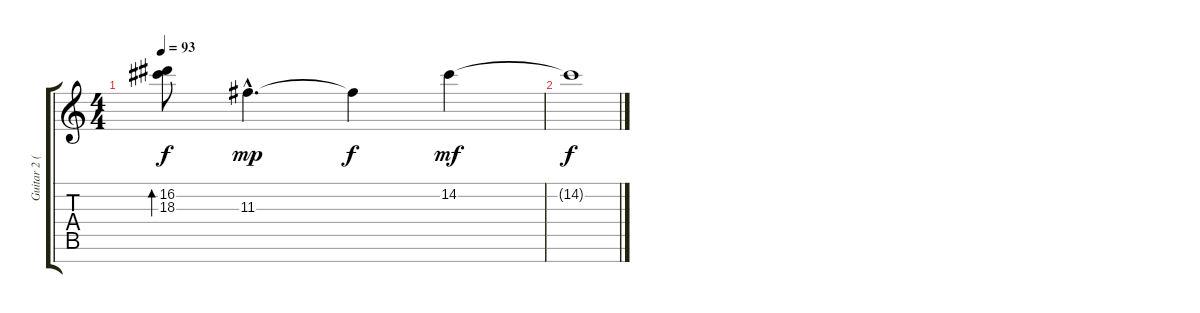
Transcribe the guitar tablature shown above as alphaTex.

\track ("Guitar 2 (1st to 7th string)" "Guitar 2 (") {instrument distortionguitar}
\staff {score tabs}
\tuning (E4 B3 G3 D3 A2 E2 B1) {hide}
\ts (4 4)
\tempo 93
\clef g2
\ks c
(16.2{t} 18.3{t}).8{bd 240 dy f} 11.3{hac}.4{d dy mp} 11.3{t}.4{dy f} 14.2.4{dy mf} |
14.2{t}.1{dy f}
